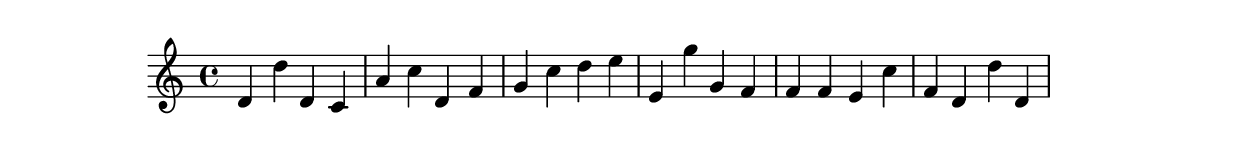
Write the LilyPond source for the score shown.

%% Do not edit this file; it is automatically
%% generated from LSR http://lsr.dsi.unimi.it
%% This file is in the public domain.
\version "2.13.10"

\header {
  lsrtags = "pitches"

%% Translation of GIT committish: 341940d3830b59f93a80131471d622c2818afddb
  texidoces = "
Este fragmento de código basado en Scheme genera
24 notas aleatorias (o tantas como se necesiten), basándose en la
hora actual (o en cualquier número pseudo-aleatorio que se
especifique en su lugar, para obtener las mismas notas aleatorias
cada vez): es decir, para obtener distintos patrones de notas,
sólo tiene que modificar este número.

"
  doctitlees = "Generación de notas aleatorias"

  texidoc = "
This Scheme-based snippet generates 24 random notes (or as many as
required), based on the current time (or any randomish number specified
instead, in order to obtain the same random notes each time): i.e., to
get different random note patterns, just change this number.

"
  doctitle = "Generating random notes"
} % begin verbatim

\score {
  {
    #(let ((random-state (seed->random-state (current-time))))
       (ly:export
        (make-sequential-music
         (map (lambda (x)
                (let ((idx (random 12 random-state)))
                  (make-event-chord
                   (list
                    (make-music 'NoteEvent
                                'duration (ly:make-duration 2 0 1 1)
                                'pitch (ly:make-pitch
                                        (quotient idx 7)
                                        (remainder idx 7)
                                        0))))))
              (make-list 24)))))
  }
}
